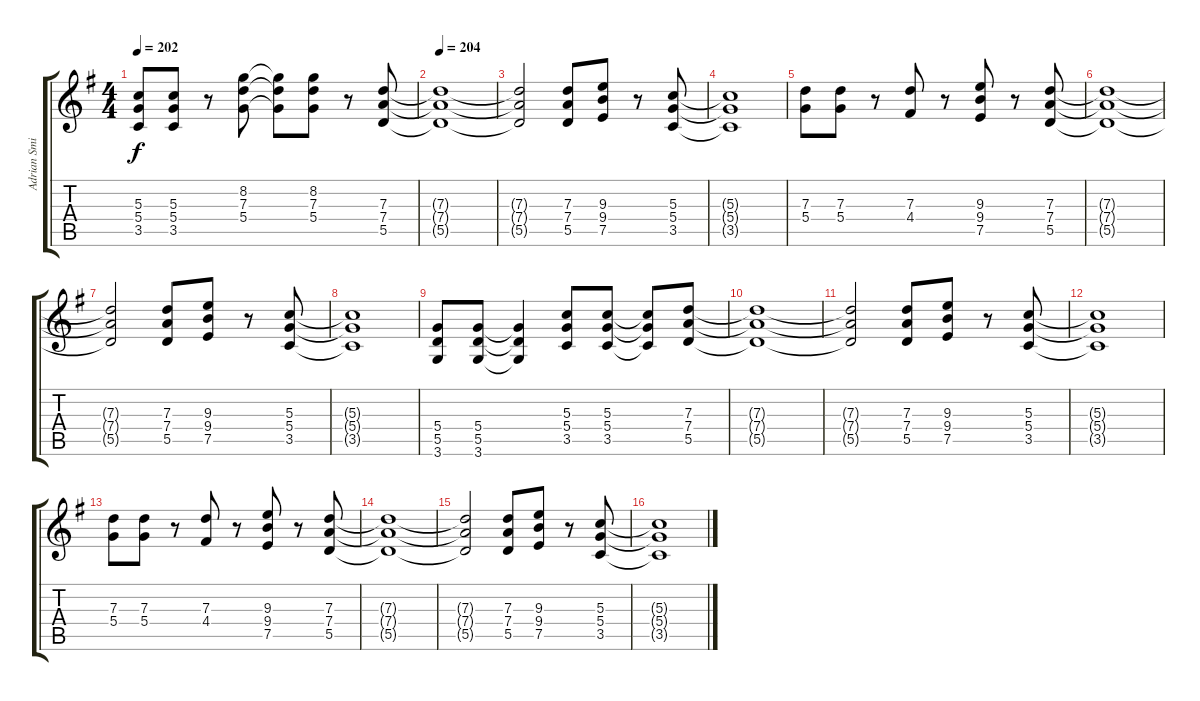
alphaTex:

\track ("Adrian Smith (Guitar)" "Adrian Smi") {instrument distortionguitar}
\staff {score tabs}
\tuning (E4 B3 G3 D3 A2 E2) {hide}
\ts (4 4)
\tempo 202
\clef g2
\ks eminor
(5.3{t} 5.4{t} 3.5{t}).8{dy f} (5.3 5.4 3.5).8 r.8 (8.2 7.3 5.4).8 (8.2{t} 7.3{t} 5.4{t}).8 (8.2 7.3 5.4).8 r.8 (7.3 7.4 5.5).8 |
\tempo 204
(7.3{t} 7.4{t} 5.5{t}).1 |
(7.3{t} 7.4{t} 5.5{t}).2 (7.3 7.4 5.5).8 (9.3 9.4 7.5).8 r.8 (5.3 5.4 3.5).8 |
(5.3{t} 5.4{t} 3.5{t}).1 |
(7.3 5.4).8 (7.3 5.4).8 r.8 (7.3 4.4).8 r.8 (9.3 9.4 7.5).8 r.8 (7.3 7.4 5.5).8 |
(7.3{t} 7.4{t} 5.5{t}).1 |
(7.3{t} 7.4{t} 5.5{t}).2 (7.3 7.4 5.5).8 (9.3 9.4 7.5).8 r.8 (5.3 5.4 3.5).8 |
(5.3{t} 5.4{t} 3.5{t}).1 |
(5.4 5.5 3.6).8 (5.4 5.5 3.6).8 (5.4{t} 5.5{t} 3.6{t}).4 (5.3 5.4 3.5).8 (5.3 5.4 3.5).8 (5.3{t} 5.4{t} 3.5{t}).8 (7.3 7.4 5.5).8 |
(7.3{t} 7.4{t} 5.5{t}).1 |
(7.3{t} 7.4{t} 5.5{t}).2 (7.3 7.4 5.5).8 (9.3 9.4 7.5).8 r.8 (5.3 5.4 3.5).8 |
(5.3{t} 5.4{t} 3.5{t}).1 |
(7.3 5.4).8 (7.3 5.4).8 r.8 (7.3 4.4).8 r.8 (9.3 9.4 7.5).8 r.8 (7.3 7.4 5.5).8 |
(7.3{t} 7.4{t} 5.5{t}).1 |
(7.3{t} 7.4{t} 5.5{t}).2 (7.3 7.4 5.5).8 (9.3 9.4 7.5).8 r.8 (5.3 5.4 3.5).8 |
(5.3{t} 5.4{t} 3.5{t}).1
